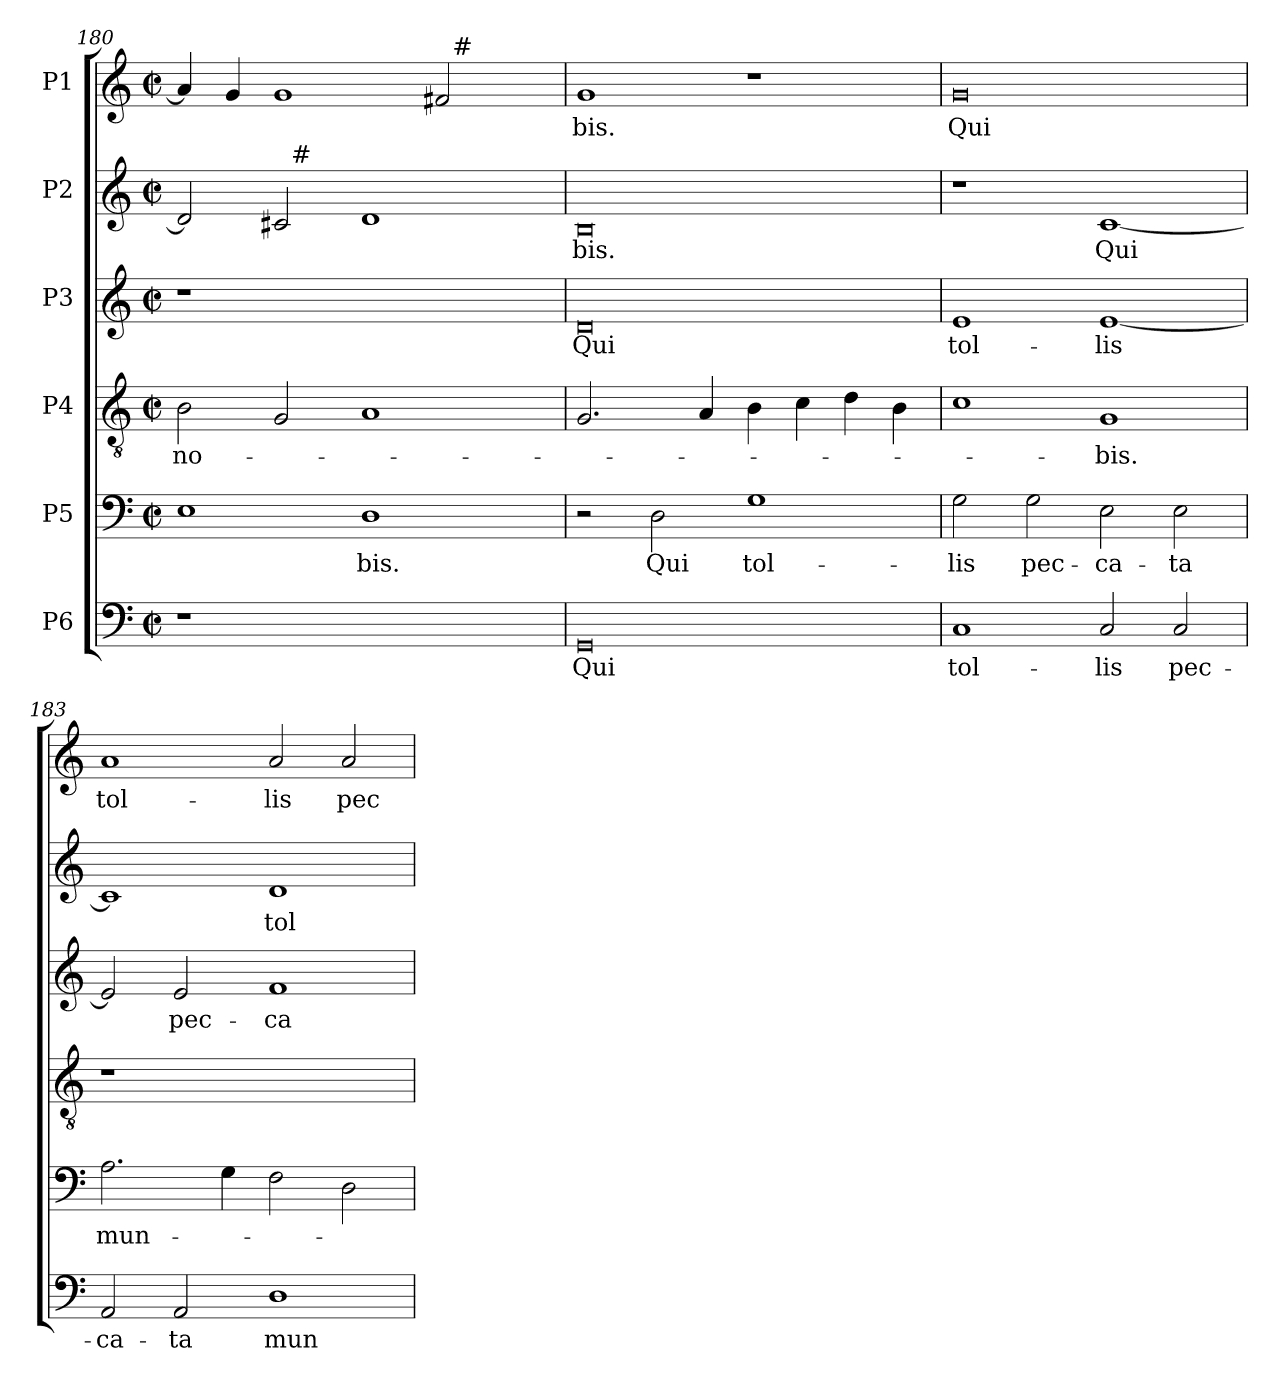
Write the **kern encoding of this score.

**kern	**text	**kern	**text	**kern	**text	**kern	**text	**kern	**text	**kern	**text
*part6	*part6	*part5	*part5	*part4	*part4	*part3	*part3	*part2	*part2	*part1	*part1
*staff6	*staff6	*staff5	*staff5	*staff4	*staff4	*staff3	*staff3	*staff2	*staff2	*staff1	*staff1
*I"P6	*	*I"P5	*	*I"P4	*	*I"P3	*	*I"P2	*	*I"P1	*
*clefF4	*	*clefF4	*	*clefGv2	*	*clefG2	*	*clefG2	*	*clefG2	*
*	*	*	*	*ITrd7c12	*	*	*	*	*	*	*
*k[]	*	*k[]	*	*k[]	*	*k[]	*	*k[]	*	*k[]	*
*C:	*	*C:	*	*C:	*	*C:	*	*C:	*	*C:	*
*M2/2	*	*M2/2	*	*M2/2	*	*M2/2	*	*M2/2	*	*M2/2	*
*met(c|)	*	*met(c|)	*	*met(c|)	*	*met(c|)	*	*met(c|)	*	*met(c|)	*
=180	=180	=180	=180	=180	=180	=180	=180	=180	=180	=180	=180
!LO:N:vis=1	!	!	!	!	!	!	!	!	!	!	!
!	!	!	!	!	!LO:LY:b:color=#000000	!LO:N:vis=1	!	!	!	!	!
*	*	*	*	*	*	*	*	*^	*	*^	*
1r	.	1Ei	.	2BBi\	no-	1r	.	2di/]	2ryy	.	4ai/]	1ryy	.
.	.	.	.	.	.	.	.	.	.	.	4gi/	.	.
.	.	.	.	2GGi/	.	.	.	2c#i/	32ryy	.	1gi	.	.
.	.	.	.	.	.	.	.	.	256ryy	.	.	.	.
!	!	!	!	!	!	!	!	!	!LO:TX:a:t=#	!	!	!	!
.	.	.	.	.	.	.	.	.	1ryy	.	.	.	.
!	!	!	!LO:LY:b:color=#000000	!	!	!	!	!	!	!	!	!	!
1ryy	.	1Di	-bis.	1AAi	.	1ryy	.	1di	.	.	.	2ryy	.
.	.	.	.	.	.	.	.	.	.	.	2f#i/	32ryy	.
.	.	.	.	.	.	.	.	.	.	.	.	256ryy	.
!	!	!	!	!	!	!	!	!	!	!	!	!LO:TX:a:t=#	!
.	.	.	.	.	.	.	.	.	4ryy	.	.	4ryy	.
.	.	.	.	.	.	.	.	.	8ryy	.	.	8ryy	.
.	.	.	.	.	.	.	.	.	16ryy	.	.	16ryy	.
.	.	.	.	.	.	.	.	.	64..ryy	.	.	64..ryy	.
*	*	*	*	*	*	*	*	*v	*v	*	*	*	*
*	*	*	*	*	*	*	*	*	*	*v	*v	*
=181	=181	=181	=181	=181	=181	=181	=181	=181	=181	=181	=181
*	*	*	*	*	*	*	*	*^	*	*^	*
!	!LO:LY:b:color=#000000	!	!	!	!	!	!	!	!	!	!	!	!
*	*	*	*	*	*	*	*	*v	*v	*	*	*	*
*	*	*	*	*	*	*	*	*	*	*v	*v	*
*	*	*	*	*	*	*	*	*^	*	*^	*
!	!	!	!	!	!	!	!LO:LY:b:color=#000000	!	!	!	!	!	!
*	*	*	*	*	*	*	*	*v	*v	*	*	*	*
*	*	*	*	*	*	*	*	*	*	*v	*v	*
*	*	*	*	*	*	*	*	*^	*	*^	*
!	!	!	!	!	!	!	!	!	!	!LO:LY:b:color=#000000	!	!	!
*	*	*	*	*	*	*	*	*v	*v	*	*	*	*
*	*	*	*	*	*	*	*	*	*	*v	*v	*
*	*	*	*	*	*	*	*	*^	*	*^	*
!	!	!	!	!	!	!	!	!	!	!	!	!	!LO:LY:b:color=#000000
*	*	*	*	*	*	*	*	*v	*v	*	*	*	*
*	*	*	*	*	*	*	*	*	*	*v	*v	*
0GGi	Qui	2r	.	2.GGi/	.	0di	Qui	0Bi	-bis.	1gi	-bis.
!	!	!	!LO:LY:b:color=#000000	!	!	!	!	!	!	!	!
.	.	2Di\	Qui	.	.	.	.	.	.	.	.
.	.	.	.	4AAi/	.	.	.	.	.	.	.
!	!	!	!LO:LY:b:color=#000000	!	!	!	!	!	!	!	!
.	.	1Gi	tol-	4BBi\	.	.	.	.	.	1r	.
.	.	.	.	4Ci\	.	.	.	.	.	.	.
.	.	.	.	4Di\	.	.	.	.	.	.	.
.	.	.	.	4BBi\	.	.	.	.	.	.	.
=182	=182	=182	=182	=182	=182	=182	=182	=182	=182	=182	=182
!	!LO:LY:b:color=#000000	!	!	!	!	!	!	!	!	!	!
!	!	!	!LO:LY:b:color=#000000	!	!	!	!	!	!	!	!
!	!	!	!	!	!	!	!LO:LY:b:color=#000000	!	!	!	!
!	!	!	!	!	!	!	!	!	!	!	!LO:LY:b:color=#000000
1Ci	tol-	2Gi\	-lis	1Ci	.	1ei	tol-	1r	.	0gi	Qui
!	!	!	!LO:LY:b:color=#000000	!	!	!	!	!	!	!	!
.	.	2Gi\	pec-	.	.	.	.	.	.	.	.
!	!LO:LY:b:color=#000000	!	!	!	!	!	!	!	!	!	!
!	!	!	!LO:LY:b:color=#000000	!	!	!	!	!	!	!	!
!	!	!	!	!	!LO:LY:b:color=#000000	!	!	!	!	!	!
!	!	!	!	!	!	!	!LO:LY:b:color=#000000	!	!	!	!
!	!	!	!	!	!	!	!	!	!LO:LY:b:color=#000000	!	!
2Ci/	-lis	2Ei\	-ca-	1GGi	-bis.	[1ei	-lis	[1ci	Qui	.	.
!	!LO:LY:b:color=#000000	!	!	!	!	!	!	!	!	!	!
!	!	!	!LO:LY:b:color=#000000	!	!	!	!	!	!	!	!
2Ci/	pec-	2Ei\	-ta	.	.	.	.	.	.	.	.
=183	=183	=183	=183	=183	=183	=183	=183	=183	=183	=183	=183
!	!LO:LY:b:color=#000000	!	!	!	!	!	!	!	!	!	!
!	!	!	!LO:LY:b:color=#000000	!LO:N:vis=1	!	!	!	!	!	!	!
!	!	!	!	!	!	!	!	!	!	!	!LO:LY:b:color=#000000
2AAi/	-ca-	2.Ai\	mun-	1r	.	2ei/]	.	1ci]	.	1ai	tol-
!	!LO:LY:b:color=#000000	!	!	!	!	!	!	!	!	!	!
!	!	!	!	!	!	!	!LO:LY:b:color=#000000	!	!	!	!
2AAi/	-ta	.	.	.	.	2ei/	pec-	.	.	.	.
.	.	4Gi\	.	.	.	.	.	.	.	.	.
!	!LO:LY:b:color=#000000	!	!	!	!	!	!	!	!	!	!
!	!	!	!	!	!	!	!LO:LY:b:color=#000000	!	!	!	!
!	!	!	!	!	!	!	!	!	!LO:LY:b:color=#000000	!	!
!	!	!	!	!	!	!	!	!	!	!	!LO:LY:b:color=#000000
1Di	mun-	2Fi\	.	1ryy	.	1fi	-ca-	1di	tol-	2ai/	-lis
!	!	!	!	!	!	!	!	!	!	!	!LO:LY:b:color=#000000
.	.	2Di\	.	.	.	.	.	.	.	2ai/	pec-
=	=	=	=	=	=	=	=	=	=	=	=
*-	*-	*-	*-	*-	*-	*-	*-	*-	*-	*-	*-
